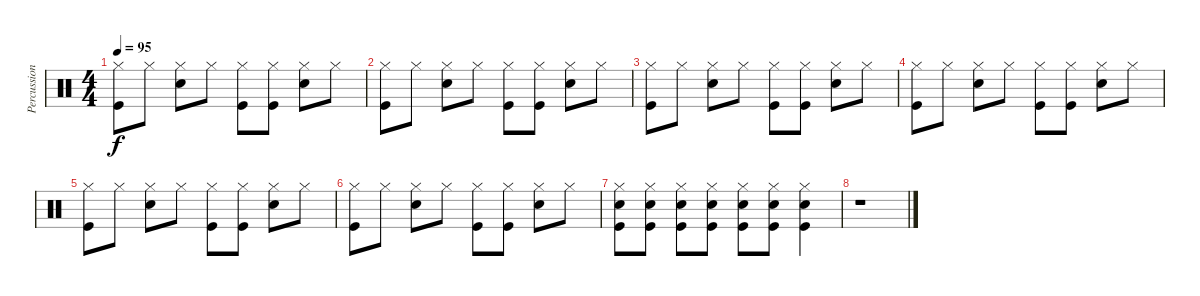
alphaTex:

\track ("Percussions" "Percussion") {instrument percussion}
\staff {score}
\articulation defaults
\ts (4 4)
\tempo 95
\clef neutral
\ks c
("Hi-Hat (closed)" "Kick (hit)").8{dy f} "Hi-Hat (closed)".8 ("Hi-Hat (closed)" "Snare (hit) 2").8 "Hi-Hat (closed)".8 ("Hi-Hat (closed)" "Kick (hit)").8 ("Hi-Hat (closed)" "Kick (hit)").8 ("Hi-Hat (closed)" "Snare (hit) 2").8 "Hi-Hat (closed)".8 |
("Hi-Hat (closed)" "Kick (hit)").8 "Hi-Hat (closed)".8 ("Hi-Hat (closed)" "Snare (hit) 2").8 "Hi-Hat (closed)".8 ("Hi-Hat (closed)" "Kick (hit)").8 ("Hi-Hat (closed)" "Kick (hit)").8 ("Hi-Hat (closed)" "Snare (hit) 2").8 "Hi-Hat (closed)".8 |
("Hi-Hat (closed)" "Kick (hit)").8 "Hi-Hat (closed)".8 ("Hi-Hat (closed)" "Snare (hit) 2").8 "Hi-Hat (closed)".8 ("Hi-Hat (closed)" "Kick (hit)").8 ("Hi-Hat (closed)" "Kick (hit)").8 ("Hi-Hat (closed)" "Snare (hit) 2").8 "Hi-Hat (closed)".8 |
("Hi-Hat (closed)" "Kick (hit)").8 "Hi-Hat (closed)".8 ("Hi-Hat (closed)" "Snare (hit) 2").8 "Hi-Hat (closed)".8 ("Hi-Hat (closed)" "Kick (hit)").8 ("Hi-Hat (closed)" "Kick (hit)").8 ("Hi-Hat (closed)" "Snare (hit) 2").8 "Hi-Hat (closed)".8 |
("Hi-Hat (closed)" "Kick (hit)").8 "Hi-Hat (closed)".8 ("Hi-Hat (closed)" "Snare (hit) 2").8 "Hi-Hat (closed)".8 ("Hi-Hat (closed)" "Kick (hit)").8 ("Hi-Hat (closed)" "Kick (hit)").8 ("Hi-Hat (closed)" "Snare (hit) 2").8 "Hi-Hat (closed)".8 |
("Hi-Hat (closed)" "Kick (hit)").8 "Hi-Hat (closed)".8 ("Hi-Hat (closed)" "Snare (hit) 2").8 "Hi-Hat (closed)".8 ("Hi-Hat (closed)" "Kick (hit)").8 ("Hi-Hat (closed)" "Kick (hit)").8 ("Hi-Hat (closed)" "Snare (hit) 2").8 "Hi-Hat (closed)".8 |
("Hi-Hat (closed)" "Snare (hit) 2" "Kick (hit)").8 ("Hi-Hat (closed)" "Snare (hit) 2" "Kick (hit)").8 ("Hi-Hat (closed)" "Snare (hit) 2" "Kick (hit)").8 ("Hi-Hat (closed)" "Snare (hit) 2" "Kick (hit)").8 ("Hi-Hat (closed)" "Snare (hit) 2" "Kick (hit)").8 ("Hi-Hat (closed)" "Snare (hit) 2" "Kick (hit)").8 ("Hi-Hat (closed)" "Snare (hit) 2" "Kick (hit)").4 |
r.1
